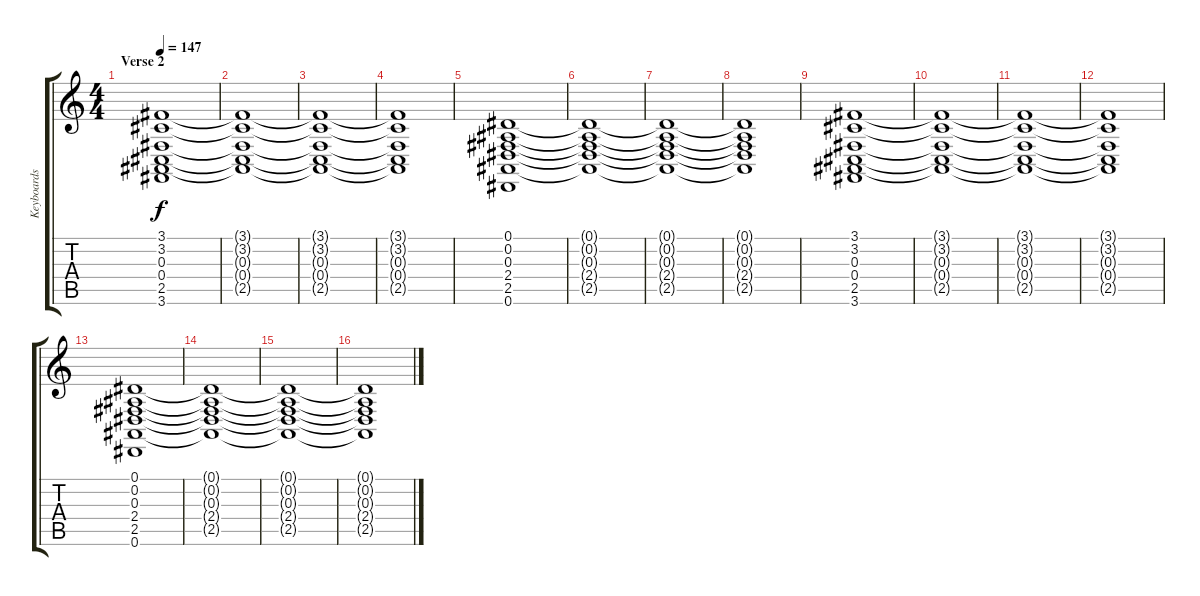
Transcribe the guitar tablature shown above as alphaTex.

\track ("Keyboards" "Keyboards") {instrument stringensemble1}
\staff {score tabs}
\tuning (Eb4 Bb3 Gb3 Db3 Ab2 Eb2) {hide}
\ts (4 4)
\section ("" "Verse 2")
\tempo 147
\clef g2
\ks c
(3.1 3.2 0.3 0.4 2.5 3.6).1{dy f} |
(3.1{t} 3.2{t} 0.3{t} 0.4{t} 2.5{t}).1 |
(3.1{t} 3.2{t} 0.3{t} 0.4{t} 2.5{t}).1 |
(3.1{t} 3.2{t} 0.3{t} 0.4{t} 2.5{t}).1 |
(0.1 0.2 0.3 2.4 2.5 0.6).1 |
(0.1{t} 0.2{t} 0.3{t} 2.4{t} 2.5{t}).1 |
(0.1{t} 0.2{t} 0.3{t} 2.4{t} 2.5{t}).1 |
(0.1{t} 0.2{t} 0.3{t} 2.4{t} 2.5{t}).1 |
(3.1 3.2 0.3 0.4 2.5 3.6).1 |
(3.1{t} 3.2{t} 0.3{t} 0.4{t} 2.5{t}).1 |
(3.1{t} 3.2{t} 0.3{t} 0.4{t} 2.5{t}).1 |
(3.1{t} 3.2{t} 0.3{t} 0.4{t} 2.5{t}).1 |
(0.1 0.2 0.3 2.4 2.5 0.6).1 |
(0.1{t} 0.2{t} 0.3{t} 2.4{t} 2.5{t}).1 |
(0.1{t} 0.2{t} 0.3{t} 2.4{t} 2.5{t}).1 |
(0.1{t} 0.2{t} 0.3{t} 2.4{t} 2.5{t}).1
